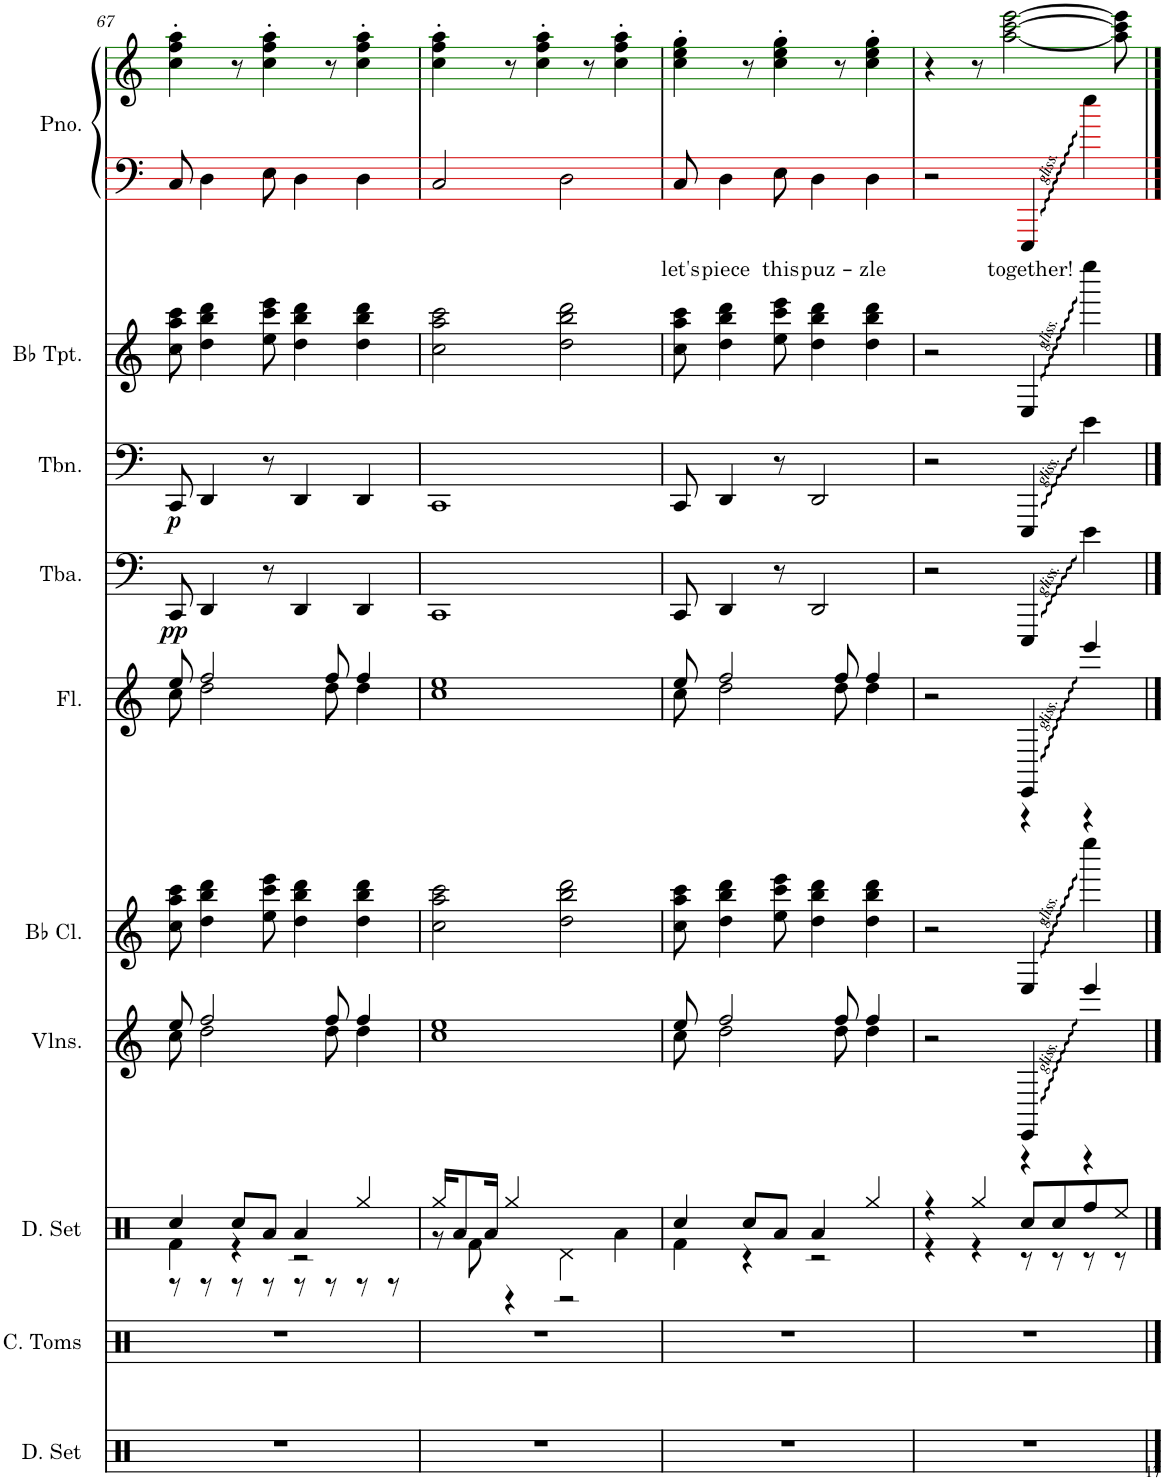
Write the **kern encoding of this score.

**kern	**kern	**kern	**kern	**kern	**kern	**kern	**dynam	**kern	**dynam	**kern	**kern	**text	**kern
*part10	*part9	*part8	*part7	*part6	*part5	*part4	*part4	*part3	*part3	*part2	*part1	*part1	*part1
*staff11	*staff10	*staff9	*staff8	*staff7	*staff6	*staff5	*staff5	*staff4	*staff4	*staff3	*staff2	*staff2	*staff1
*I"Drumset	*I"Concert Toms	*I"Drumset	*I"Violins	*I"Bb Clarinet	*I"Flute	*I"Tuba	*	*I"Trombone	*	*I"Bb Trumpet	*I"Piano	*	*
*I'D. Set	*I'C. Toms	*I'D. Set	*I'Vlns.	*I'Bb Cl.	*I'Fl.	*I'Tba.	*	*I'Tbn.	*	*I'Bb Tpt.	*I'Pno.	*	*
!!LO:PB:g=z
*clefX	*clefX	*clefX	*clefG2	*clefG2	*clefG2	*clefF4	*	*clefF4	*	*clefG2	*clefF4	*	*clefG2
*	*	*	*	*ITrd1c2	*	*	*	*	*	*ITrd1c2	*	*	*
*k[]	*k[]	*k[]	*k[]	*k[]	*k[]	*k[]	*	*k[]	*	*k[]	*k[]	*	*k[]
*M4/4	*M4/4	*M4/4	*M4/4	*M4/4	*M4/4	*M4/4	*	*M4/4	*	*M4/4	*M4/4	*	*M4/4
=67	=67	=67	=67	=67	=67	=67	=67	=67	=67	=67	=67	=67	=67
*	*	*^	*^	*	*^	*	*	*	*	*	*	*	*
*	*	*	*^	*	*	*	*	*	*	*	*	*	*	*	*	*
!	!	!	!	!	!	!	!	!	!	!	!LO:DY:b	!	!LO:DY:b	!	!	!	!
1r	1r	4Rcc/	4Rf\	8r	8ee/	8cc\	8cc\ 8aa\ 8ccc\	8ee/	8cc\	8CC/	pp	8CC/	p	8cc\ 8aa\ 8ccc\	8C/	.	4cc\' 4ff\' 4aa\'
.	.	.	.	8r	2ff/	2dd\	4dd\ 4bb\ 4ddd\	2ff/	2dd\	4DD/	.	4DD/	.	4dd\ 4bb\ 4ddd\	4D\	.	.
.	.	8Rcc/L	4r	8r	.	.	.	.	.	.	.	.	.	.	.	.	8r
.	.	8Ra/J	.	8r	.	.	8ee\ 8ccc\ 8eee\	.	.	8r	.	8r	.	8ee\ 8ccc\ 8eee\	8E\	.	4cc\' 4ff\' 4aa\'
.	.	4Ra/	2r	8r	.	.	4dd\ 4bb\ 4ddd\	.	.	4DD/	.	4DD/	.	4dd\ 4bb\ 4ddd\	4D\	.	.
.	.	.	.	8r	8ff/	8dd\	.	8ff/	8dd\	.	.	.	.	.	.	.	8r
.	.	4Rgg/	.	8r	4ff/	4dd\	4dd\ 4bb\ 4ddd\	4ff/	4dd\	4DD/	.	4DD/	.	4dd\ 4bb\ 4ddd\	4D\	.	4cc\' 4ff\' 4aa\'
.	.	.	.	8r	.	.	.	.	.	.	.	.	.	.	.	.	.
*	*	*	*v	*v	*	*	*	*	*	*	*	*	*	*	*	*	*
=68	=68	=68	=68	=68	=68	=68	=68	=68	=68	=68	=68	=68	=68	=68	=68	=68
1r	1r	16Rgg/KL	8r	1ee	1cc	2cc\ 2aa\ 2ccc\	1ee	1cc	1CC	.	1CC	.	2cc\ 2aa\ 2ccc\	2C/	.	4cc\' 4ff\' 4aa\'
.	.	8Ra/	.	.	.	.	.	.	.	.	.	.	.	.	.	.
.	.	.	8Rf\	.	.	.	.	.	.	.	.	.	.	.	.	.
.	.	16Ra/Jk	.	.	.	.	.	.	.	.	.	.	.	.	.	.
.	.	4Rgg/	4r	.	.	.	.	.	.	.	.	.	.	.	.	8r
.	.	.	.	.	.	.	.	.	.	.	.	.	.	.	.	4cc\' 4ff\' 4aa\'
.	.	4Rd\	2r	.	.	2dd\ 2bb\ 2ddd\	.	.	.	.	.	.	2dd\ 2bb\ 2ddd\	2D\	.	.
.	.	.	.	.	.	.	.	.	.	.	.	.	.	.	.	8r
.	.	4Ra\	.	.	.	.	.	.	.	.	.	.	.	.	.	4cc\' 4ff\' 4aa\'
=69	=69	=69	=69	=69	=69	=69	=69	=69	=69	=69	=69	=69	=69	=69	=69	=69
!	!	!	!	!	!	!	!	!	!	!	!	!	!	!	!LO:LY:b	!
1r	1r	4Rcc/	4Rf\	8ee/	8cc\	8cc\ 8aa\ 8ccc\	8ee/	8cc\	8CC/	.	8CC/	.	8cc\ 8aa\ 8ccc\	8C/	let's	4cc\' 4ee\' 4gg\'
!	!	!	!	!	!	!	!	!	!	!	!	!	!	!	!LO:LY:b	!
.	.	.	.	2ff/	2dd\	4dd\ 4bb\ 4ddd\	2ff/	2dd\	4DD/	.	4DD/	.	4dd\ 4bb\ 4ddd\	4D\	piece	.
.	.	8Rcc/L	4r	.	.	.	.	.	.	.	.	.	.	.	.	8r
!	!	!	!	!	!	!	!	!	!	!	!	!	!	!	!LO:LY:b	!
.	.	8Ra/J	.	.	.	8ee\ 8ccc\ 8eee\	.	.	8r	.	8r	.	8ee\ 8ccc\ 8eee\	8E\	this	4cc\' 4ee\' 4gg\'
!	!	!	!	!	!	!	!	!	!	!	!	!	!	!	!LO:LY:b	!
.	.	4Ra/	2r	.	.	4dd\ 4bb\ 4ddd\	.	.	2DD/	.	2DD/	.	4dd\ 4bb\ 4ddd\	4D\	puz-	.
.	.	.	.	8ff/	8dd\	.	8ff/	8dd\	.	.	.	.	.	.	.	8r
!	!	!	!	!	!	!	!	!	!	!	!	!	!	!	!LO:LY:b	!
.	.	4Rgg/	.	4ff/	4dd\	4dd\ 4bb\ 4ddd\	4ff/	4dd\	.	.	.	.	4dd\ 4bb\ 4ddd\	4D\	-zle	4cc\' 4ee\' 4gg\'
=70	=70	=70	=70	=70	=70	=70	=70	=70	=70	=70	=70	=70	=70	=70	=70	=70
*	*	*	*^	*	*	*	*	*	*	*	*	*	*	*	*	*
1r	1r	4r	4r	2ryy	2r	2ryy	2r	2r	2ryy	2r	.	2r	.	2r	2r	.	4r
.	.	4Rgg/	4r	.	.	.	.	.	.	.	.	.	.	.	.	.	8r
.	.	.	.	.	.	.	.	.	.	.	.	.	.	.	.	.	[2aa\ [2ccc\ [2eee\
!	!	!	!	!	!	!	!	!	!	!	!	!	!	!	!	!LO:LY:b	!
.	.	8Rcc/L	2ryy	8r	4EE/	4r	4E/	4EE/	4r	4EEE/	.	4EEE/	.	4E/	4EEE/	together!	.
.	.	8Rcc/	.	8r	.	.	.	.	.	.	.	.	.	.	.	.	.
.	.	8Rff/	.	8r	4eee/	4r	4eeee\	4eee/	4r	4e\	.	4e\	.	4eeee\	4ee\	.	.
.	.	8Ree/J	.	8r	.	.	.	.	.	.	.	.	.	.	.	.	8aa\] 8ccc\] 8eee\]
*	*	*v	*v	*v	*	*	*	*v	*v	*	*	*	*	*	*	*	*
*	*	*	*v	*v	*	*	*	*	*	*	*	*	*	*
==	==	==	==	==	==	==	==	==	==	==	==	==	==
*-	*-	*-	*-	*-	*-	*-	*-	*-	*-	*-	*-	*-	*-
